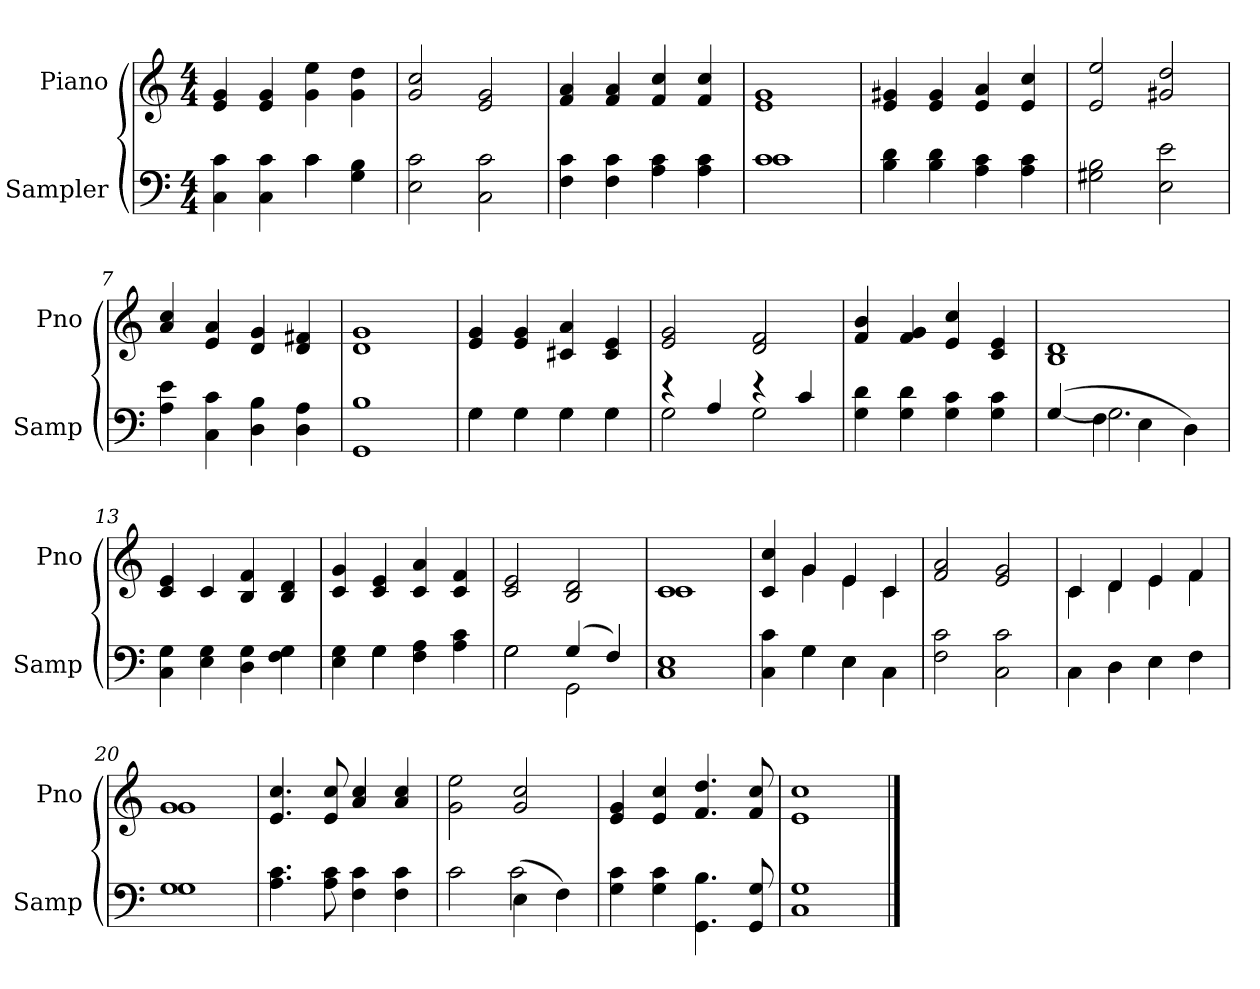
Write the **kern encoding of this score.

**kern	**kern
*part2	*part1
*staff2	*staff1
*I"Sampler	*I"Piano
*I'Samp	*I'Pno
*clefF4	*clefG2
*M4/4	*M4/4
=1	=1
*^	*
4C\ 4c\	2ryy	4e/ 4g/
4C\ 4c\	.	4e/ 4g/
4c\	4c	4g\ 4ee\
4G\ 4B\	4ryy	4g\ 4dd\
*v	*v	*
=2	=2
2E\ 2c\	2g/ 2cc/
2C\ 2c\	2e/ 2g/
=3	=3
4F\ 4c\	4f/ 4a/
4F\ 4c\	4f/ 4a/
4A\ 4c\	4f/ 4cc/
4A\ 4c\	4f/ 4cc/
=4	=4
*^	*
1c\	1c	1e/ 1g/
*v	*v	*
=5	=5
4B\ 4d\	4e/ 4g#X/
4B\ 4d\	4e/ 4g#/
4A\ 4c\	4e/ 4a/
4A\ 4c\	4e/ 4cc/
=6	=6
2G#X\ 2B\	2e/ 2ee/
2E\ 2e\	2g#X/ 2dd/
=7	=7
4A\ 4e\	4a/ 4cc/
4C\ 4c\	4e/ 4a/
4D\ 4B\	4d/ 4g/
4D\ 4A\	4d/ 4f#X/
=8	=8
1GG\ 1B\	1d/ 1g/
=9	=9
*^	*
4G\	4G	4e/ 4g/
4G\	4G	4e/ 4g/
4G\	4G	4c#X/ 4a/
4G\	4G	4c#/ 4e/
=10	=10	=10
4r	2G	2e/ 2g/
4A/	.	.
4r	2G	2d/ 2f/
4c/	.	.
*v	*v	*
=11	=11
4G\ 4d\	4f/ 4b/
4G\ 4d\	4f/ 4g/
4G\ 4c\	4e/ 4cc/
4G\ 4c\	4c/ 4e/
=12	=12
*^	*
([4G/	4ryy	1B/ 1d/
4F\	2.G]	.
4E\	.	.
4D\)	.	.
*v	*v	*
=13	=13
4C\ 4G\	4c/ 4e/
4E\ 4G\	4c/
4D\ 4G\	4B/ 4f/
4F\ 4G\	4B/ 4d/
=14	=14
*^	*
4E\ 4G\	4ryy	4c/ 4g/
4G\	4G	4c/ 4e/
4F\ 4A\	2ryy	4c/ 4a/
4A\ 4c\	.	4c/ 4f/
=15	=15	=15
2G\	2G	2c/ 2e/
(4G/	2GG	2B/ 2d/
4F/)	.	.
*v	*v	*
=16	=16
*	*^
1C/ 1E/	1c/	1c
=17	=17	=17
*^	*	*
4C\ 4c\	4ryy	4c 4cc	4ryy
4G\	4G	4g/	4g
4E\	4E	4e/	4e
4C\	4C	4c/	4c
*v	*v	*	*
*	*v	*v
=18	=18
2F\ 2c\	2f 2a
2C\ 2c\	2e 2g
=19	=19
*^	*^
4C\	4C	4c/	4c
4D\	4D	4d/	4d
4E\	4E	4e/	4e
4F\	4F	4f/	4f
=20	=20	=20	=20
1G\	1G	1g/	1g
*v	*v	*	*
*	*v	*v
=21	=21
4.A\ 4.c\	4.e/ 4.cc/
8A\ 8c\	8e/ 8cc/
4F\ 4c\	4a/ 4cc/
4F\ 4c\	4a/ 4cc/
=22	=22
*^	*
2c\	2ryy	2g\ 2ee\
(4E\	2c	2g/ 2cc/
4F\)	.	.
*v	*v	*
=23	=23
4G\ 4c\	4e/ 4g/
4G\ 4c\	4e/ 4cc/
4.GG\ 4.B\	4.f/ 4.dd/
8GG/ 8G/	8f/ 8cc/
=24	=24
1C/ 1G/	1e/ 1cc/
==	==
*-	*-
